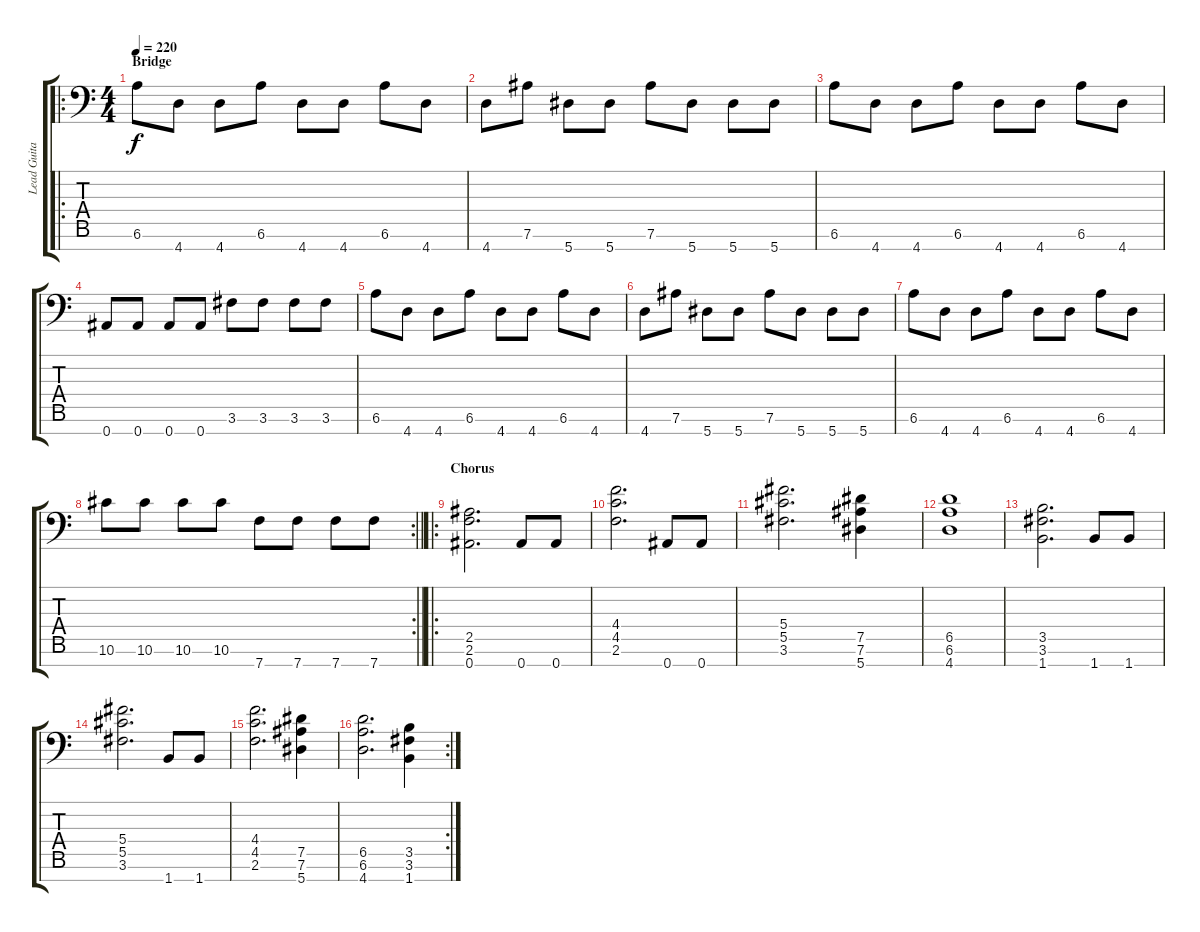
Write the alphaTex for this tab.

\track ("Lead Guitar" "Lead Guita") {instrument distortionguitar}
\staff {score tabs}
\tuning (Eb4 Bb3 Gb3 Db3 Ab2 Eb2 Bb1) {hide}
\ro
\ts (4 4)
\section ("" "Bridge")
\tempo 220
\clef f4
\ks c
6.6.8{dy f} 4.7.8 4.7.8 6.6.8 4.7.8 4.7.8 6.6.8 4.7.8 |
4.7.8 7.6.8 5.7.8 5.7.8 7.6.8 5.7.8 5.7.8 5.7.8 |
6.6.8 4.7.8 4.7.8 6.6.8 4.7.8 4.7.8 6.6.8 4.7.8 |
0.7.8 0.7.8 0.7.8 0.7.8 3.6.8 3.6.8 3.6.8 3.6.8 |
6.6.8 4.7.8 4.7.8 6.6.8 4.7.8 4.7.8 6.6.8 4.7.8 |
4.7.8 7.6.8 5.7.8 5.7.8 7.6.8 5.7.8 5.7.8 5.7.8 |
6.6.8 4.7.8 4.7.8 6.6.8 4.7.8 4.7.8 6.6.8 4.7.8 |
\rc 2
\barLineRight lightlight
10.6.8 10.6.8 10.6.8 10.6.8 7.7.8 7.7.8 7.7.8 7.7.8 |
\ro
\section ("" "Chorus")
(2.5 2.6 0.7).2{d} 0.7.8 0.7.8 |
(4.4 4.5 2.6).2{d} 0.7.8 0.7.8 |
(5.4 5.5 3.6).2{d} (7.5 7.6 5.7).4 |
(6.5 6.6 4.7).1 |
(3.5 3.6 1.7).2{d} 1.7.8 1.7.8 |
(5.4 5.5 3.6).2{d} 1.7.8 1.7.8 |
(4.4 4.5 2.6).2{d} (7.5 7.6 5.7).4 |
\rc 2
(6.5 6.6 4.7).2{d} (3.5 3.6 1.7).4
